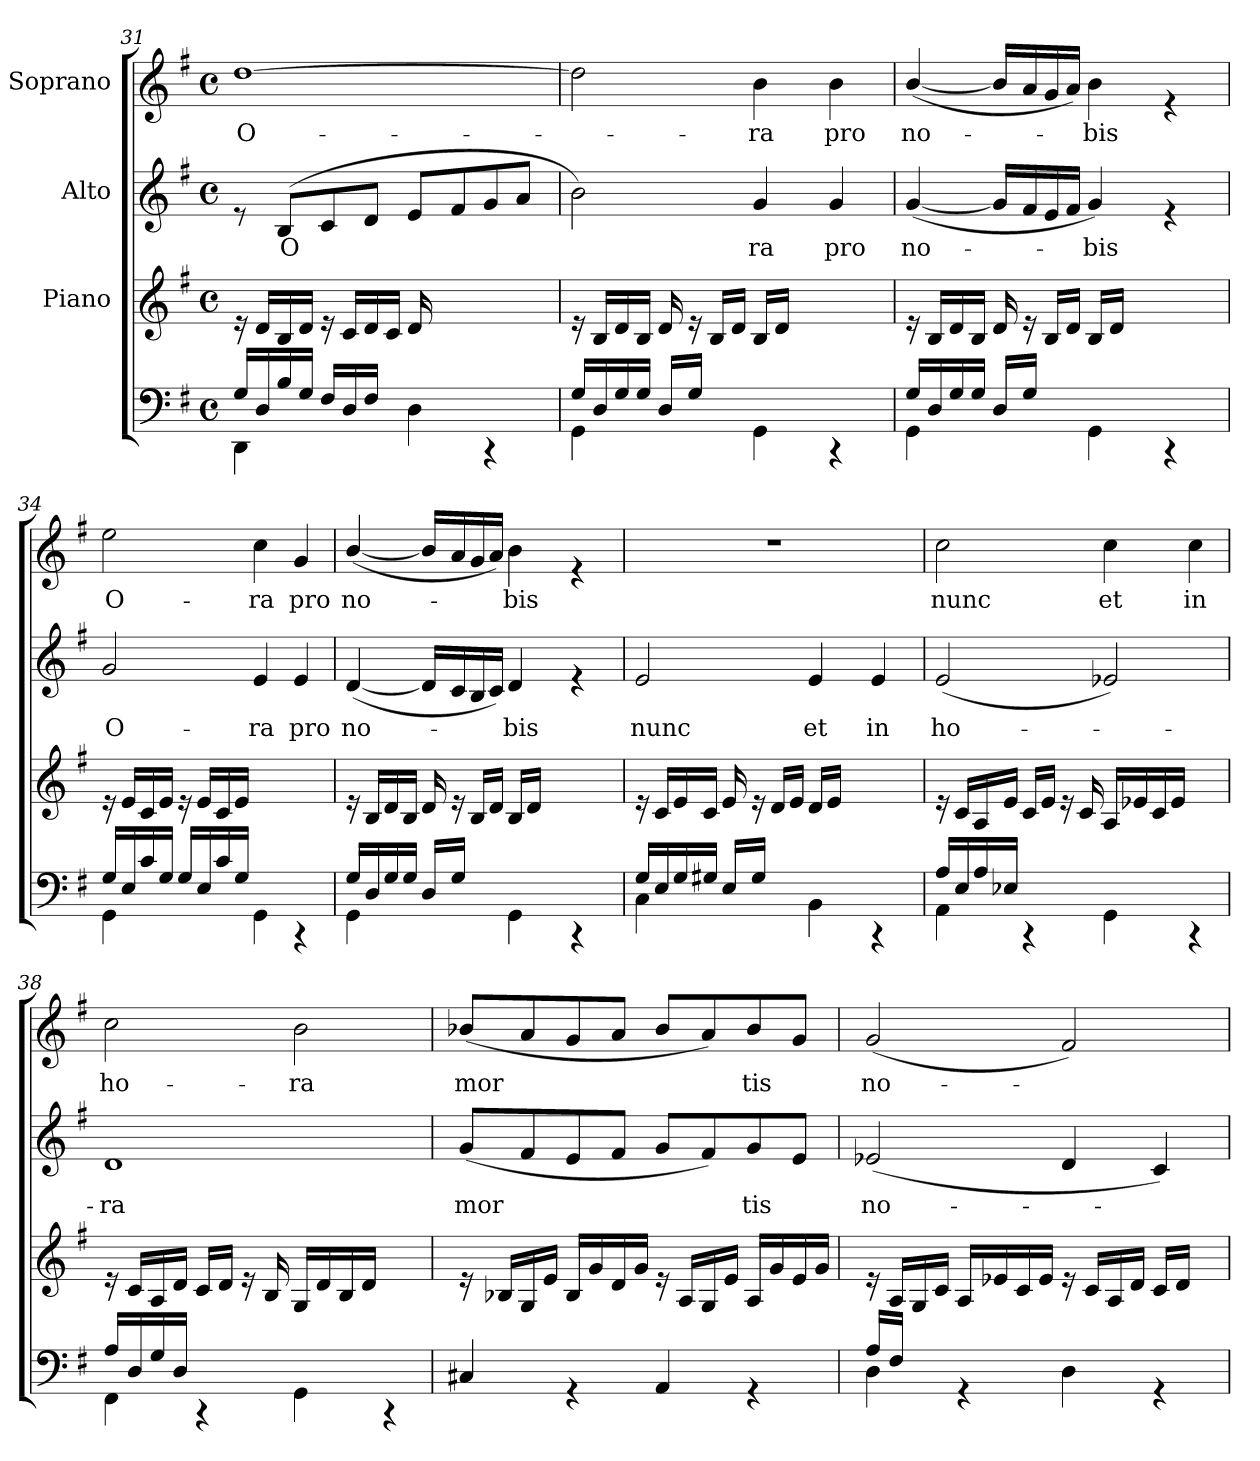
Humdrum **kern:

**kern	**kern	**kern	**text	**kern	**text
*part4	*part3	*part2	*part2	*part1	*part1
*staff4	*staff3	*staff2	*staff2	*staff1	*staff1
*	*I"Piano	*I"Alto	*	*I"Soprano	*
!!LO:LB:g=z
*clefF4	*clefG2	*clefG2	*	*clefG2	*
*k[f#]	*k[f#]	*k[f#]	*	*k[f#]	*
*G:	*G:	*G:	*	*G:	*
*M4/4	*M4/4	*M4/4	*	*M4/4	*
*met(c)	*met(c)	*met(c)	*	*met(c)	*
=31	=31	=31	=31	=31	=31
*^	*	*	*	*	*
!	!	!	!	!	!	!LO:LY:b
4DD\	16G/LL	16rd	8re	.	[>1dd	O-
.	16D/	16d/LL	.	.	.	.
!	!	!	!	!LO:LY:b	!	!
.	16B/	16B/	(<8B/L	O	.	.
.	16G/JJ	16d/JJ	.	.	.	.
4ryy	16F#/LL	16rd	8c/	.	.	.
.	16D/	16c/LL	.	.	.	.
.	16F#/JJ	16d/	8d/J	.	.	.
.	2ryy	16c/JJ	.	.	.	.
4D\	.	16d/	8e/L	.	.	.
.	.	4..ryy	.	.	.	.
.	.	.	8f#/	.	.	.
4rCC	.	.	8g/	.	.	.
.	.	.	8a/J	.	.	.
.	16ryy	.	.	.	.	.
=32	=32	=32	=32	=32	=32	=32
4GG\	16G/LL	16rd	2b\)	.	2dd\]	.
.	16D/	16B/LL	.	.	.	.
.	16G/	16d/	.	.	.	.
.	16G/JJ	16B/JJ	.	.	.	.
4ryy	16D/LL	16d/	.	.	.	.
.	16G/JJ	16rd	.	.	.	.
.	2ryy	16B/LL	.	.	.	.
.	.	16d/JJ	.	.	.	.
!	!	!	!	!LO:LY:b	!	!LO:LY:b
4GG\	.	16B/LL	4g/	ra	4b\	-ra
.	.	16d/JJ	.	.	.	.
.	.	4.ryy	.	.	.	.
!	!	!	!	!LO:LY:b	!	!LO:LY:b
4rCC	.	.	4g/	pro	4b\	pro
.	8ryy	.	.	.	.	.
=33	=33	=33	=33	=33	=33	=33
!	!	!	!	!LO:LY:b	!	!LO:LY:b
4GG\	16G/LL	16rd	(<[<4g/	no-	(<[<4b/	no-
.	16D/	16B/LL	.	.	.	.
.	16G/	16d/	.	.	.	.
.	16G/JJ	16B/JJ	.	.	.	.
4ryy	16D/LL	16d/	16g/LL]	.	16b/LL]	.
.	16G/JJ	16rd	16f#/	.	16a/	.
.	2ryy	16B/LL	16e/	.	16g/	.
.	.	16d/JJ	16f#/JJ	.	16a/JJ)	.
!	!	!	!	!LO:LY:b	!	!LO:LY:b
4GG\	.	16B/LL	4g/)	-bis	4b\	-bis
.	.	16d/JJ	.	.	.	.
.	.	4.ryy	.	.	.	.
4rCC	.	.	4re	.	4re	.
.	8ryy	.	.	.	.	.
!!LO:LB:g=z
=34	=34	=34	=34	=34	=34	=34
!	!	!	!	!LO:LY:b	!	!LO:LY:b
4GG\	16G/LL	16rd	2g/	O-	2ee\	O-
.	16E/	16e/LL	.	.	.	.
.	16c/	16c/	.	.	.	.
.	16G/JJ	16e/JJ	.	.	.	.
4ryy	16G/LL	16rd	.	.	.	.
.	16E/	16e/LL	.	.	.	.
.	16c/	16c/	.	.	.	.
.	16G/JJ	16e/JJ	.	.	.	.
!	!	!	!	!LO:LY:b	!	!LO:LY:b
4GG\	2ryy	2ryy	4e/	-ra	4cc\	-ra
!	!	!	!	!LO:LY:b	!	!LO:LY:b
4rCC	.	.	4e/	pro	4g/	pro
=35	=35	=35	=35	=35	=35	=35
!	!	!	!	!LO:LY:b	!	!LO:LY:b
4GG\	16G/LL	16rd	(<[<4d/	no-	(<[<4b/	no-
.	16D/	16B/LL	.	.	.	.
.	16G/	16d/	.	.	.	.
.	16G/JJ	16B/JJ	.	.	.	.
4ryy	16D/LL	16d/	16d/LL]	.	16b/LL]	.
.	16G/JJ	16rd	16c/	.	16a/	.
.	2ryy	16B/LL	16B/	.	16g/	.
.	.	16d/JJ	16c/JJ)	.	16a/JJ)	.
!	!	!	!	!LO:LY:b	!	!LO:LY:b
4GG\	.	16B/LL	4d/	-bis	4b\	-bis
.	.	16d/JJ	.	.	.	.
.	.	4.ryy	.	.	.	.
4rCC	.	.	4re	.	4re	.
.	8ryy	.	.	.	.	.
=36	=36	=36	=36	=36	=36	=36
!	!	!	!	!LO:LY:b	!	!
4C\	16G/LL	16rd	2e/	nunc	1r	.
.	16E/	16c/LL	.	.	.	.
.	16G/	16e/	.	.	.	.
.	16G#X/JJ	16c/JJ	.	.	.	.
4ryy	16E/LL	16e/	.	.	.	.
.	16G#/JJ	16rd	.	.	.	.
.	2ryy	16d/LL	.	.	.	.
.	.	16e/JJ	.	.	.	.
!	!	!	!	!LO:LY:b	!	!
4BB\	.	16d/LL	4e/	et	.	.
.	.	16e/JJ	.	.	.	.
.	.	4.ryy	.	.	.	.
!	!	!	!	!LO:LY:b	!	!
4rCC	.	.	4e/	in	.	.
.	8ryy	.	.	.	.	.
!!LO:PB:g=z
=37	=37	=37	=37	=37	=37	=37
!	!	!	!	!LO:LY:b	!	!LO:LY:b
4AA\	16A/LL	16rd	(<2e/	ho-	2cc\	nunc
.	16E/	16c/LL	.	.	.	.
.	16A/	16A/	.	.	.	.
.	16E-X/JJ	16e/JJ	.	.	.	.
4rCC	2.ryy	16c/LL	.	.	.	.
.	.	16e/JJ	.	.	.	.
.	.	16rd	.	.	.	.
.	.	16c/	.	.	.	.
!	!	!	!	!	!	!LO:LY:b
4GG\	.	16A/LL	2e-X/)	.	4cc\	et
.	.	16e-X/	.	.	.	.
.	.	16c/	.	.	.	.
.	.	16e-/JJ	.	.	.	.
!	!	!	!	!	!	!LO:LY:b
4rCC	.	4ryy	.	.	4cc\	in
=38	=38	=38	=38	=38	=38	=38
!	!	!	!	!LO:LY:b	!	!LO:LY:b
4FF#\	16A/LL	16rd	1d	-ra	2cc\	ho-
.	16D/	16c/LL	.	.	.	.
.	16G/	16A/	.	.	.	.
.	16D/JJ	16d/JJ	.	.	.	.
4rCC	2.ryy	16c/LL	.	.	.	.
.	.	16d/JJ	.	.	.	.
.	.	16rd	.	.	.	.
.	.	16B/	.	.	.	.
!	!	!	!	!	!	!LO:LY:b
4GG\	.	16G/LL	.	.	2b\	-ra
.	.	16d/	.	.	.	.
.	.	16B/	.	.	.	.
.	.	16d/JJ	.	.	.	.
4rCC	.	4ryy	.	.	.	.
*v	*v	*	*	*	*	*
=39	=39	=39	=39	=39	=39
!	!	!	!LO:LY:b	!	!LO:LY:b
4C#X/	16rd	(<8g/L	mor	(<8b-X/L	mor
.	16B-X/LL	.	.	.	.
.	16G/	8f#/	.	8a/	.
.	16e/JJ	.	.	.	.
4rGG	16B-/LL	8e/	.	8g/	.
.	16g/	.	.	.	.
.	16d/	8f#/J	.	8a/J	.
.	16g/JJ	.	.	.	.
4AA/	16rd	8g/L	.	8b-/L	.
.	16A/LL	.	.	.	.
.	16G/	8f#/)	.	8a/)	.
.	16e/JJ	.	.	.	.
!	!	!	!LO:LY:b	!	!LO:LY:b
4rGG	16A/LL	8g/	tis	8b-/	tis
.	16g/	.	.	.	.
.	16e/	8e/J	.	8g/J	.
.	16g/JJ	.	.	.	.
!!LO:LB:g=z
=40	=40	=40	=40	=40	=40
*^	*	*	*	*	*
!	!	!	!	!LO:LY:b	!	!LO:LY:b
4D\	16A/LL	16rd	(<2e-X/	no-	(<2g/	no-
.	16F#/JJ	16A/LL	.	.	.	.
.	2..ryy	16G/	.	.	.	.
.	.	16c/JJ	.	.	.	.
4rGG	.	16A/LL	.	.	.	.
.	.	16e-X/	.	.	.	.
.	.	16c/	.	.	.	.
.	.	16e-/JJ	.	.	.	.
4D\	.	16rd	4d/	.	2f#/)	.
.	.	16c/LL	.	.	.	.
.	.	16A/	.	.	.	.
.	.	16d/JJ	.	.	.	.
4rGG	.	16c/LL	4c/)	.	.	.
.	.	16d/JJ	.	.	.	.
.	.	8ryy	.	.	.	.
*v	*v	*	*	*	*	*
=	=	=	=	=	=
*-	*-	*-	*-	*-	*-
